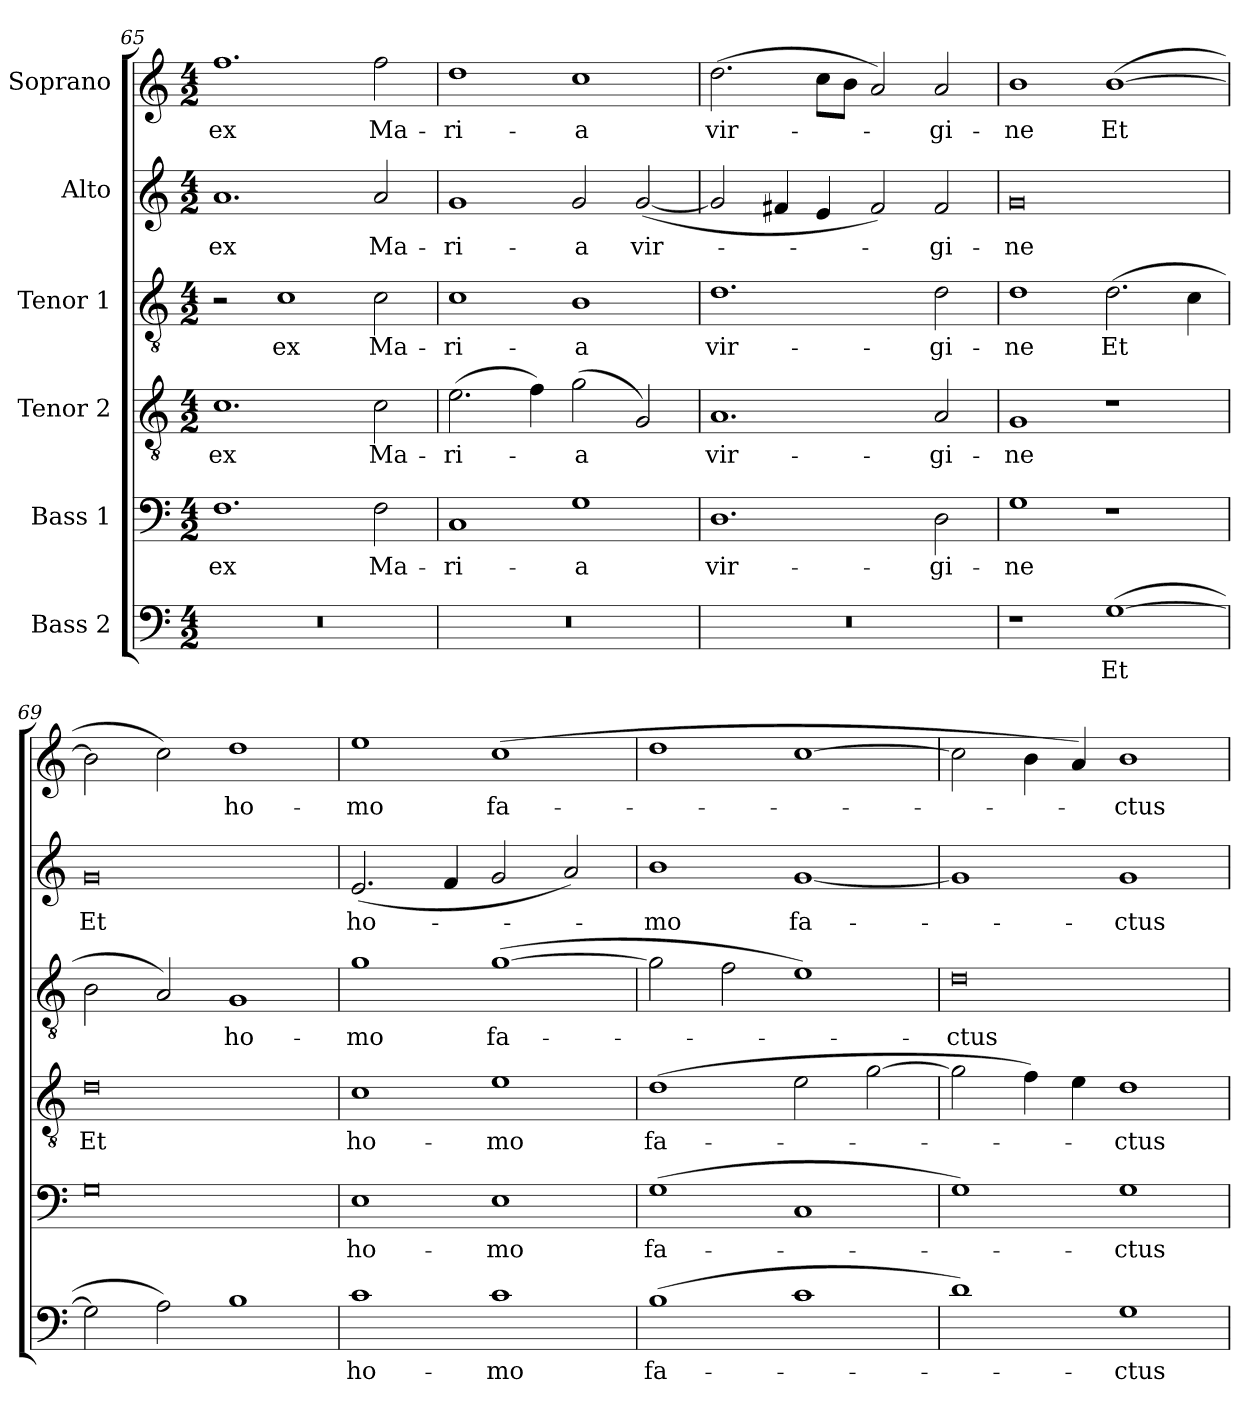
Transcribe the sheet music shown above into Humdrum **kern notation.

**kern	**text	**kern	**text	**kern	**text	**kern	**text	**kern	**text	**kern	**text
*part6	*part6	*part5	*part5	*part4	*part4	*part3	*part3	*part2	*part2	*part1	*part1
*staff6	*staff6	*staff5	*staff5	*staff4	*staff4	*staff3	*staff3	*staff2	*staff2	*staff1	*staff1
*I"Bass 2	*	*I"Bass 1	*	*I"Tenor 2	*	*I"Tenor 1	*	*I"Alto	*	*I"Soprano	*
*clefF4	*	*clefF4	*	*clefGv2	*	*clefGv2	*	*clefG2	*	*clefG2	*
*k[]	*	*k[]	*	*k[]	*	*k[]	*	*k[]	*	*k[]	*
*C:	*	*C:	*	*C:	*	*C:	*	*C:	*	*C:	*
*M4/2	*	*M4/2	*	*M4/2	*	*M4/2	*	*M4/2	*	*M4/2	*
=65	=65	=65	=65	=65	=65	=65	=65	=65	=65	=65	=65
0r	.	1.F	ex	1.c	ex	2r	.	1.a	ex	1.ff	ex
.	.	.	.	.	.	1c	ex	.	.	.	.
.	.	2F\	Ma-	2c\	Ma-	2c\	Ma-	2a/	Ma-	2ff\	Ma-
=66	=66	=66	=66	=66	=66	=66	=66	=66	=66	=66	=66
0r	.	1C	-ri-	(2.e\	-ri-	1c	-ri-	1g	-ri-	1dd	-ri-
.	.	.	.	4f\)	.	.	.	.	.	.	.
.	.	1G	-a	(2g\	-a	1B	-a	2g/	-a	1cc	-a
.	.	.	.	2G/)	.	.	.	([2g/	vir-	.	.
!!LO:LB:g=z
=67	=67	=67	=67	=67	=67	=67	=67	=67	=67	=67	=67
0r	.	1.D	vir-	1.A	vir-	1.d	vir-	2g/]	.	(2.dd\	vir-
.	.	.	.	.	.	.	.	4f#X/	.	.	.
.	.	.	.	.	.	.	.	4e/	.	8cc\L	.
.	.	.	.	.	.	.	.	.	.	8b\J	.
.	.	.	.	.	.	.	.	2f#/)	.	2a/)	.
.	.	2D\	-gi-	2A/	-gi-	2d\	-gi-	2f#/	-gi-	2a/	-gi-
=68	=68	=68	=68	=68	=68	=68	=68	=68	=68	=68	=68
1r	.	1G	-ne	1G	-ne	1d	-ne	0g	-ne	1b	-ne
([1G	Et	1r	.	1r	.	(2.d\	Et	.	.	([1b	Et
.	.	.	.	.	.	4c\	.	.	.	.	.
=69	=69	=69	=69	=69	=69	=69	=69	=69	=69	=69	=69
2G\]	.	0G	.	0d	Et	2B\	.	0g	Et	2b\]	.
2A\)	.	.	.	.	.	2A/)	.	.	.	2cc\)	.
1B	.	.	.	.	.	1G	ho-	.	.	1dd	ho-
=70	=70	=70	=70	=70	=70	=70	=70	=70	=70	=70	=70
1c	ho-	1E	ho-	1c	ho-	1g	-mo	(2.e/	ho-	1ee	-mo
.	.	.	.	.	.	.	.	4f/	.	.	.
1c	-mo	1E	-mo	1e	-mo	([1g	fa-	2g/	.	(1cc	fa-
.	.	.	.	.	.	.	.	2a/)	.	.	.
=71	=71	=71	=71	=71	=71	=71	=71	=71	=71	=71	=71
(1B	fa-	(1G	fa-	(1d	fa-	2g\]	.	1b	-mo	1dd	.
.	.	.	.	.	.	2f\	.	.	.	.	.
1c	.	1C	.	2e\	.	1e)	.	[1g	fa-	[1cc	.
.	.	.	.	[2g\	.	.	.	.	.	.	.
=72	=72	=72	=72	=72	=72	=72	=72	=72	=72	=72	=72
1d)	.	1G)	.	2g\]	.	0d	-ctus	1g]	.	2cc\]	.
.	.	.	.	4f\)	.	.	.	.	.	4b\	.
.	.	.	.	4e\	.	.	.	.	.	4a/)	.
1G	-ctus	1G	-ctus	1d	-ctus	.	.	1g	-ctus	1b	-ctus
=	=	=	=	=	=	=	=	=	=	=	=
*-	*-	*-	*-	*-	*-	*-	*-	*-	*-	*-	*-
